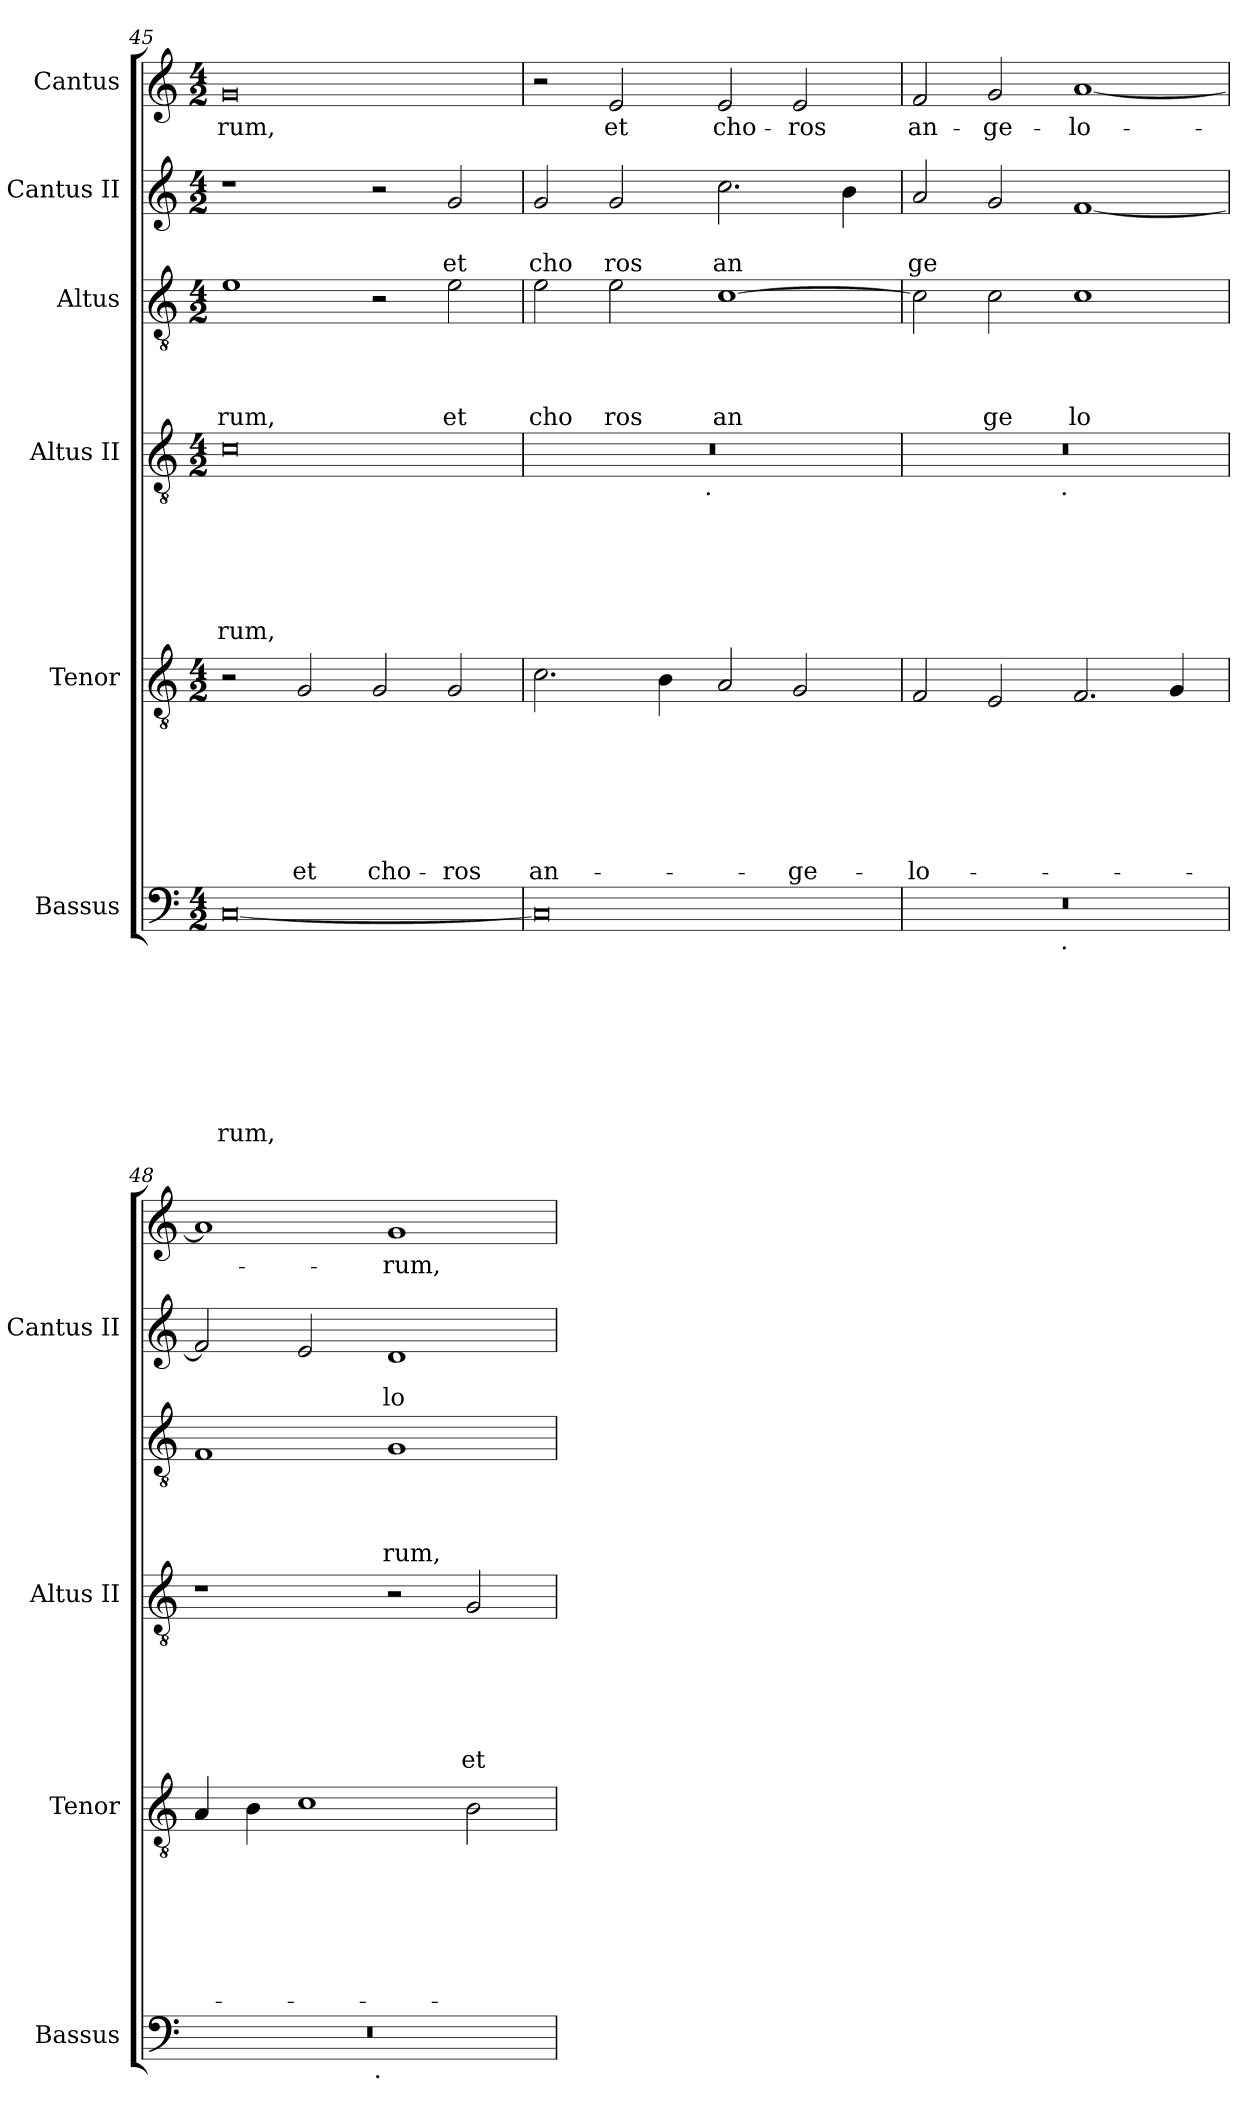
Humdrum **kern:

**kern	**text	**text	**text	**text	**text	**text	**text	**text	**kern	**text	**text	**text	**text	**text	**text	**text	**kern	**text	**text	**text	**text	**text	**text	**kern	**text	**text	**text	**text	**kern	**text	**text	**kern	**text
*part6	*part6	*part6	*part6	*part6	*part6	*part6	*part6	*part6	*part5	*part5	*part5	*part5	*part5	*part5	*part5	*part5	*part4	*part4	*part4	*part4	*part4	*part4	*part4	*part3	*part3	*part3	*part3	*part3	*part2	*part2	*part2	*part1	*part1
*staff6	*staff6	*staff6	*staff6	*staff6	*staff6	*staff6	*staff6	*staff6	*staff5	*staff5	*staff5	*staff5	*staff5	*staff5	*staff5	*staff5	*staff4	*staff4	*staff4	*staff4	*staff4	*staff4	*staff4	*staff3	*staff3	*staff3	*staff3	*staff3	*staff2	*staff2	*staff2	*staff1	*staff1
*I"Bassus	*	*	*	*	*	*	*	*	*I"Tenor	*	*	*	*	*	*	*	*I"Altus II	*	*	*	*	*	*	*I"Altus	*	*	*	*	*I"Cantus II	*	*	*I"Cantus	*
*I'Bassus	*	*	*	*	*	*	*	*	*I'Tenor	*	*	*	*	*	*	*	*I'Altus II	*	*	*	*	*	*	*	*	*	*	*	*I'Cantus II	*	*	*	*
*clefF4	*	*	*	*	*	*	*	*	*clefGv2	*	*	*	*	*	*	*	*clefGv2	*	*	*	*	*	*	*clefGv2	*	*	*	*	*clefG2	*	*	*clefG2	*
*k[]	*	*	*	*	*	*	*	*	*k[]	*	*	*	*	*	*	*	*k[]	*	*	*	*	*	*	*k[]	*	*	*	*	*k[]	*	*	*k[]	*
*C:	*	*	*	*	*	*	*	*	*C:	*	*	*	*	*	*	*	*C:	*	*	*	*	*	*	*C:	*	*	*	*	*C:	*	*	*C:	*
*M4/2	*	*	*	*	*	*	*	*	*M4/2	*	*	*	*	*	*	*	*M4/2	*	*	*	*	*	*	*M4/2	*	*	*	*	*M4/2	*	*	*M4/2	*
=45	=45	=45	=45	=45	=45	=45	=45	=45	=45	=45	=45	=45	=45	=45	=45	=45	=45	=45	=45	=45	=45	=45	=45	=45	=45	=45	=45	=45	=45	=45	=45	=45	=45
!	!	!	!	!	!	!	!	!LO:LY:b	!	!	!	!	!	!	!	!	!	!	!	!	!	!	!LO:LY:b	!	!	!	!	!LO:LY:b	!	!	!	!	!LO:LY:b
[<0C	.	.	.	.	.	.	.	rum,	2r	.	.	.	.	.	.	.	0c	.	.	.	.	.	-rum,	1e	.	.	.	rum,	1r	.	.	0g	-rum,
!	!	!	!	!	!	!	!	!	!	!	!	!	!	!	!	!LO:LY:b	!	!	!	!	!	!	!	!	!	!	!	!	!	!	!	!	!
.	.	.	.	.	.	.	.	.	2G/	.	.	.	.	.	.	et	.	.	.	.	.	.	.	.	.	.	.	.	.	.	.	.	.
!	!	!	!	!	!	!	!	!	!	!	!	!	!	!	!	!LO:LY:b	!	!	!	!	!	!	!	!	!	!	!	!	!	!	!	!	!
.	.	.	.	.	.	.	.	.	2G/	.	.	.	.	.	.	cho-	.	.	.	.	.	.	.	2r	.	.	.	.	2r	.	.	.	.
!	!	!	!	!	!	!	!	!	!	!	!	!	!	!	!	!LO:LY:b	!	!	!	!	!	!	!	!	!	!	!	!LO:LY:b	!	!	!LO:LY:b	!	!
.	.	.	.	.	.	.	.	.	2G/	.	.	.	.	.	.	-ros	.	.	.	.	.	.	.	2e\	.	.	.	et	2g/	.	et	.	.
=46	=46	=46	=46	=46	=46	=46	=46	=46	=46	=46	=46	=46	=46	=46	=46	=46	=46	=46	=46	=46	=46	=46	=46	=46	=46	=46	=46	=46	=46	=46	=46	=46	=46
!	!	!	!	!	!	!	!	!	!	!	!	!	!	!	!	!LO:LY:b	!	!	!	!	!	!	!	!	!	!	!	!LO:LY:b	!	!	!LO:LY:b	!	!
*	*	*	*	*	*	*	*	*	*	*	*	*	*	*	*	*	*^	*	*	*	*	*	*	*	*	*	*	*	*	*	*	*	*
0C]	.	.	.	.	.	.	.	.	2.c\	.	.	.	.	.	.	an-	0r	2ryy	.	.	.	.	.	.	2e\	.	.	.	cho	2g/	.	cho	2r	.
!	!	!	!	!	!	!	!	!	!	!	!	!	!	!	!	!	!	!	!	!	!	!	!	!	!	!	!	!	!LO:LY:b	!	!	!LO:LY:b	!	!LO:LY:b
.	.	.	.	.	.	.	.	.	.	.	.	.	.	.	.	.	.	4...ryy	.	.	.	.	.	.	2e\	.	.	.	ros	2g/	.	ros	2e/	et
.	.	.	.	.	.	.	.	.	4B\	.	.	.	.	.	.	.	.	.	.	.	.	.	.	.	.	.	.	.	.	.	.	.	.	.
!	!	!	!	!	!	!	!	!	!	!	!	!	!	!	!	!	!	!LO:TX:b:t=.	!	!	!	!	!	!	!	!	!	!	!	!	!	!	!	!
.	.	.	.	.	.	.	.	.	.	.	.	.	.	.	.	.	.	1ryy	.	.	.	.	.	.	.	.	.	.	.	.	.	.	.	.
!	!	!	!	!	!	!	!	!	!	!	!	!	!	!	!	!	!	!	!	!	!	!	!	!	!	!	!	!	!LO:LY:b	!	!	!LO:LY:b	!	!LO:LY:b
.	.	.	.	.	.	.	.	.	2A/	.	.	.	.	.	.	.	.	.	.	.	.	.	.	.	[>1c	.	.	.	an	2.cc\	.	an	2e/	cho-
!	!	!	!	!	!	!	!	!	!	!	!	!	!	!	!	!LO:LY:b	!	!	!	!	!	!	!	!	!	!	!	!	!	!	!	!	!	!LO:LY:b
.	.	.	.	.	.	.	.	.	2G/	.	.	.	.	.	.	-ge-	.	.	.	.	.	.	.	.	.	.	.	.	.	.	.	.	2e/	-ros
.	.	.	.	.	.	.	.	.	.	.	.	.	.	.	.	.	.	.	.	.	.	.	.	.	.	.	.	.	.	4b\	.	.	.	.
.	.	.	.	.	.	.	.	.	.	.	.	.	.	.	.	.	.	32ryy	.	.	.	.	.	.	.	.	.	.	.	.	.	.	.	.
=47	=47	=47	=47	=47	=47	=47	=47	=47	=47	=47	=47	=47	=47	=47	=47	=47	=47	=47	=47	=47	=47	=47	=47	=47	=47	=47	=47	=47	=47	=47	=47	=47	=47	=47
!	!	!	!	!	!	!	!	!	!	!	!	!	!	!	!	!LO:LY:b	!	!	!	!	!	!	!	!	!	!	!	!	!	!	!	!LO:LY:b	!	!LO:LY:b
*^	*	*	*	*	*	*	*	*	*	*	*	*	*	*	*	*	*	*	*	*	*	*	*	*	*	*	*	*	*	*	*	*	*	*
0r	2ryy	.	.	.	.	.	.	.	.	2F/	.	.	.	.	.	.	-lo-	0r	2ryy	.	.	.	.	.	.	2c\]	.	.	.	.	2a/	.	ge	2f/	an-
!	!	!	!	!	!	!	!	!	!	!	!	!	!	!	!	!	!	!	!	!	!	!	!	!	!	!	!	!	!	!LO:LY:b	!	!	!	!	!LO:LY:b
.	4...ryy	.	.	.	.	.	.	.	.	2E/	.	.	.	.	.	.	.	.	4...ryy	.	.	.	.	.	.	2c\	.	.	.	ge	2g/	.	.	2g/	-ge-
!	!	!	!	!	!	!	!	!	!	!	!	!	!	!	!	!	!	!	!LO:TX:b:t=.	!	!	!	!	!	!	!	!	!	!	!	!	!	!	!	!
!	!LO:TX:b:t=.	!	!	!	!	!	!	!	!	!	!	!	!	!	!	!	!	!	!	!	!	!	!	!	!	!	!	!	!	!	!	!	!	!	!
.	1ryy	.	.	.	.	.	.	.	.	.	.	.	.	.	.	.	.	.	1ryy	.	.	.	.	.	.	.	.	.	.	.	.	.	.	.	.
!	!	!	!	!	!	!	!	!	!	!	!	!	!	!	!	!	!	!	!	!	!	!	!	!	!	!	!	!	!	!LO:LY:b	!	!	!	!	!LO:LY:b
.	.	.	.	.	.	.	.	.	.	2.F/	.	.	.	.	.	.	.	.	.	.	.	.	.	.	.	1c	.	.	.	lo	[<1f	.	.	[<1a	-lo-
.	.	.	.	.	.	.	.	.	.	4G/	.	.	.	.	.	.	.	.	.	.	.	.	.	.	.	.	.	.	.	.	.	.	.	.	.
.	32ryy	.	.	.	.	.	.	.	.	.	.	.	.	.	.	.	.	.	32ryy	.	.	.	.	.	.	.	.	.	.	.	.	.	.	.	.
*	*	*	*	*	*	*	*	*	*	*	*	*	*	*	*	*	*	*v	*v	*	*	*	*	*	*	*	*	*	*	*	*	*	*	*	*
=48	=48	=48	=48	=48	=48	=48	=48	=48	=48	=48	=48	=48	=48	=48	=48	=48	=48	=48	=48	=48	=48	=48	=48	=48	=48	=48	=48	=48	=48	=48	=48	=48	=48	=48
0r	2ryy	.	.	.	.	.	.	.	.	4A/	.	.	.	.	.	.	.	1r	.	.	.	.	.	.	1F	.	.	.	.	2f/]	.	.	1a]	.
.	.	.	.	.	.	.	.	.	.	4B\	.	.	.	.	.	.	.	.	.	.	.	.	.	.	.	.	.	.	.	.	.	.	.	.
.	4...ryy	.	.	.	.	.	.	.	.	1c	.	.	.	.	.	.	.	.	.	.	.	.	.	.	.	.	.	.	.	2e/	.	.	.	.
!	!LO:TX:b:t=.	!	!	!	!	!	!	!	!	!	!	!	!	!	!	!	!	!	!	!	!	!	!	!	!	!	!	!	!	!	!	!	!	!
.	1ryy	.	.	.	.	.	.	.	.	.	.	.	.	.	.	.	.	.	.	.	.	.	.	.	.	.	.	.	.	.	.	.	.	.
!	!	!	!	!	!	!	!	!	!	!	!	!	!	!	!	!	!	!	!	!	!	!	!	!	!	!	!	!	!LO:LY:b	!	!	!LO:LY:b	!	!LO:LY:b
.	.	.	.	.	.	.	.	.	.	.	.	.	.	.	.	.	.	2r	.	.	.	.	.	.	1G	.	.	.	rum,	1d	.	lo	1g	-rum,
!	!	!	!	!	!	!	!	!	!	!	!	!	!	!	!	!	!	!	!	!	!	!	!	!LO:LY:b	!	!	!	!	!	!	!	!	!	!
.	.	.	.	.	.	.	.	.	.	2B\	.	.	.	.	.	.	.	2G/	.	.	.	.	.	et	.	.	.	.	.	.	.	.	.	.
.	32ryy	.	.	.	.	.	.	.	.	.	.	.	.	.	.	.	.	.	.	.	.	.	.	.	.	.	.	.	.	.	.	.	.	.
*v	*v	*	*	*	*	*	*	*	*	*	*	*	*	*	*	*	*	*	*	*	*	*	*	*	*	*	*	*	*	*	*	*	*	*
=	=	=	=	=	=	=	=	=	=	=	=	=	=	=	=	=	=	=	=	=	=	=	=	=	=	=	=	=	=	=	=	=	=
*-	*-	*-	*-	*-	*-	*-	*-	*-	*-	*-	*-	*-	*-	*-	*-	*-	*-	*-	*-	*-	*-	*-	*-	*-	*-	*-	*-	*-	*-	*-	*-	*-	*-
